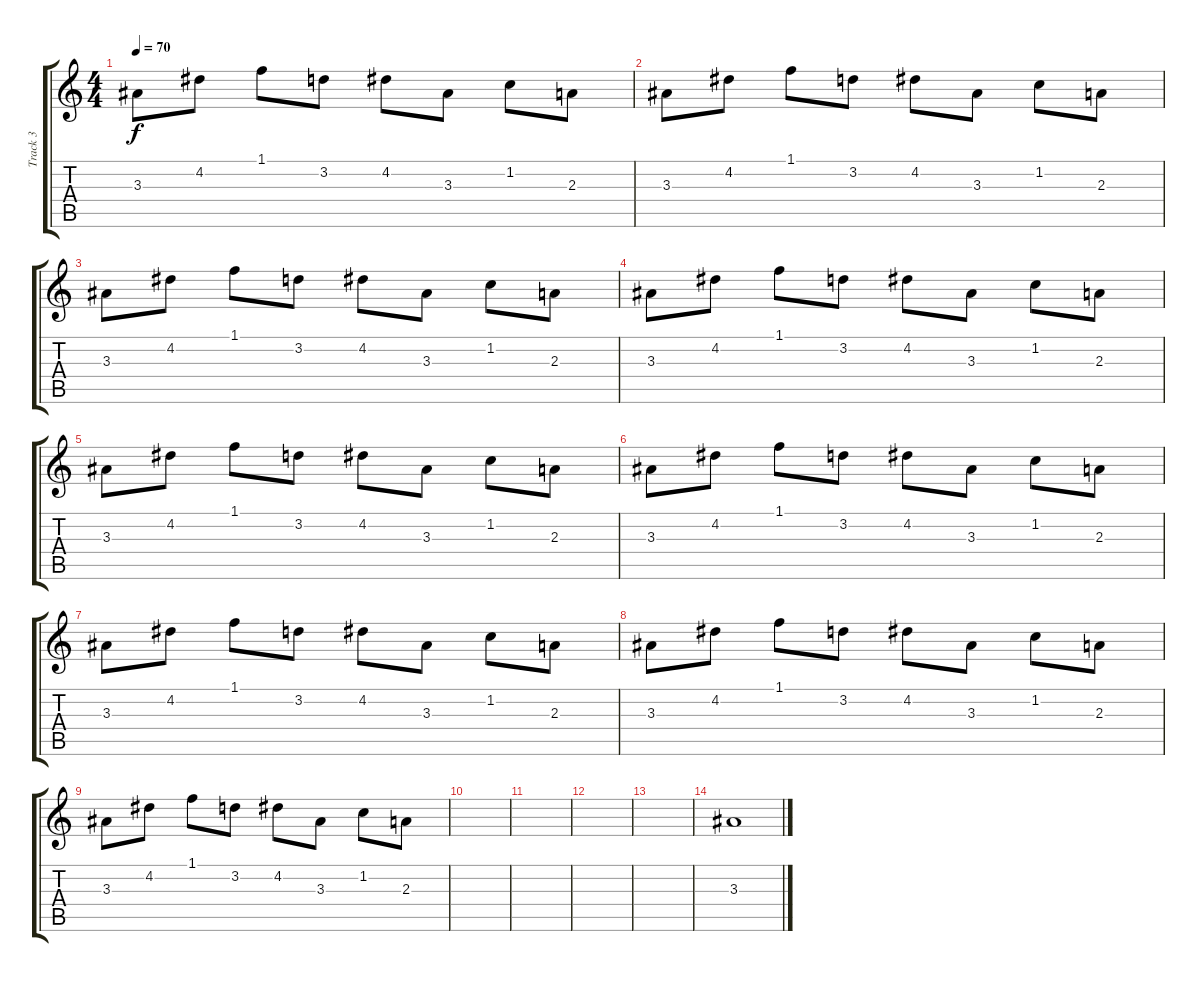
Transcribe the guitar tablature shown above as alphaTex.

\track ("Track 3" "Track 3") {instrument overdrivenguitar}
\staff {score tabs}
\tuning (E4 B3 G3 D3 A2 E2) {hide}
\ts (4 4)
\tempo 70
\clef g2
\ks c
3.3.8{dy f} 4.2.8 1.1.8 3.2.8 4.2.8 3.3.8 1.2.8 2.3.8 |
3.3.8 4.2.8 1.1.8 3.2.8 4.2.8 3.3.8 1.2.8 2.3.8 |
3.3.8 4.2.8 1.1.8 3.2.8 4.2.8 3.3.8 1.2.8 2.3.8 |
3.3.8 4.2.8 1.1.8 3.2.8 4.2.8 3.3.8 1.2.8 2.3.8 |
3.3.8 4.2.8 1.1.8 3.2.8 4.2.8 3.3.8 1.2.8 2.3.8 |
3.3.8 4.2.8 1.1.8 3.2.8 4.2.8 3.3.8 1.2.8 2.3.8 |
3.3.8 4.2.8 1.1.8 3.2.8 4.2.8 3.3.8 1.2.8 2.3.8 |
3.3.8 4.2.8 1.1.8 3.2.8 4.2.8 3.3.8 1.2.8 2.3.8 |
3.3.8 4.2.8 1.1.8 3.2.8 4.2.8 3.3.8 1.2.8 2.3.8 |
|
|
|
|
3.3.1
